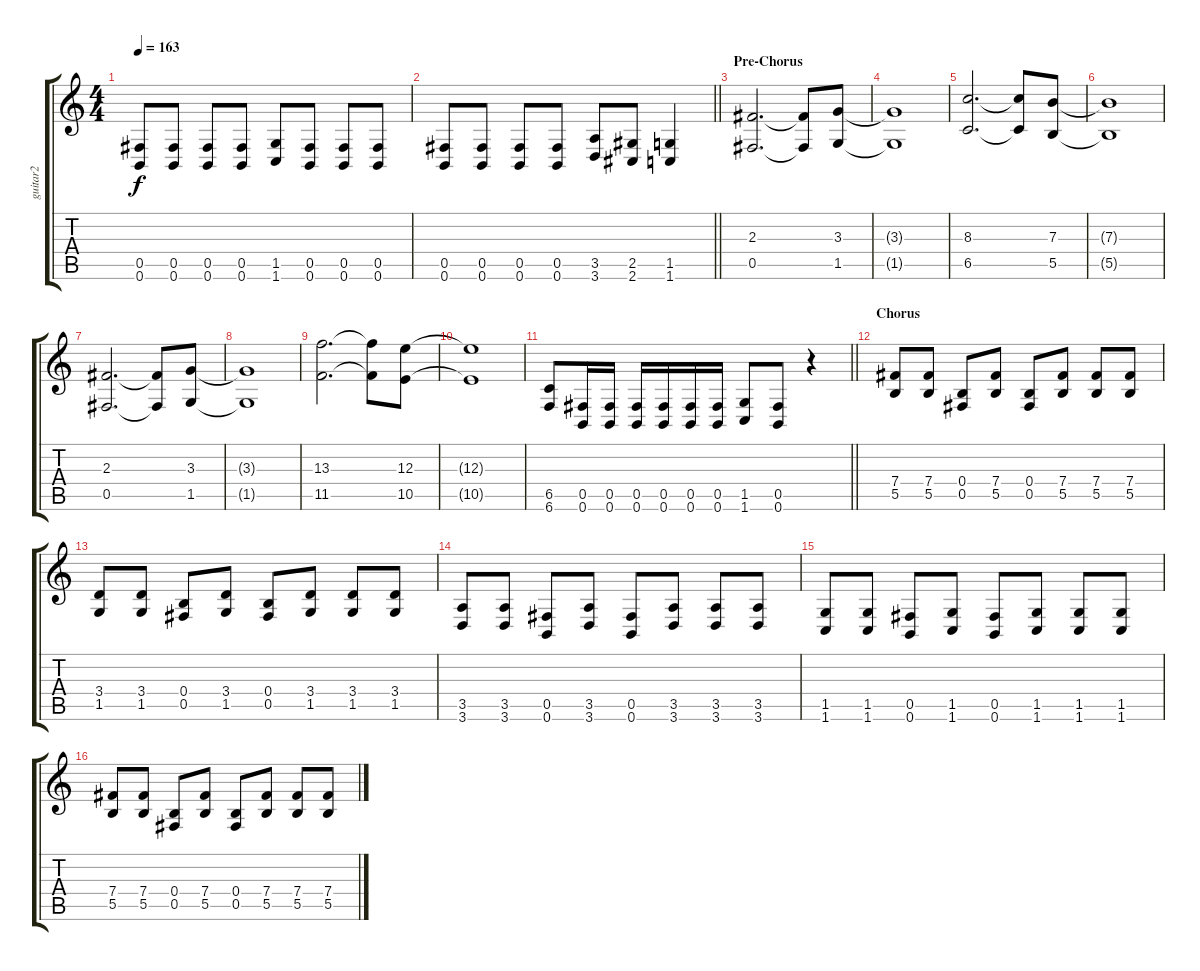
\track ("guitar2" "guitar2") {instrument overdrivenguitar}
\staff {score tabs}
\tuning (Db4 Ab3 E3 B2 Gb2 B1) {hide}
\ts (4 4)
\tempo 163
\clef g2
\ks c
(0.5 0.6).8{dy f} (0.5 0.6).8 (0.5 0.6).8 (0.5 0.6).8 (1.5 1.6).8 (0.5 0.6).8 (0.5 0.6).8 (0.5 0.6).8 |
\barLineRight lightlight
(0.5 0.6).8 (0.5 0.6).8 (0.5 0.6).8 (0.5 0.6).8 (3.5 3.6).8 (2.5 2.6).8 (1.5 1.6).4 |
\section ("" "Pre-Chorus")
(2.3 0.5).2{d} (2.3{t} 0.5{t}).8 (3.3 1.5).8 |
(3.3{t} 1.5{t}).1 |
(8.3 6.5).2{d} (8.3{t} 6.5{t}).8 (7.3 5.5).8 |
(7.3{t} 5.5{t}).1 |
(2.3 0.5).2{d} (2.3{t} 0.5{t}).8 (3.3 1.5).8 |
(3.3{t} 1.5{t}).1 |
(13.3 11.5).2{d} (13.3{t} 11.5{t}).8 (12.3 10.5).8 |
(12.3{t} 10.5{t}).1 |
\barLineRight lightlight
(6.5 6.6).8 (0.5 0.6).16 (0.5 0.6).16 (0.5 0.6).16 (0.5 0.6).16 (0.5 0.6).16 (0.5 0.6).16 (1.5 1.6).8 (0.5 0.6).8 r.4 |
\section ("" "Chorus")
(7.4 5.5).8 (7.4 5.5).8 (0.4 0.5).8 (7.4 5.5).8 (0.4 0.5).8 (7.4 5.5).8 (7.4 5.5).8 (7.4 5.5).8 |
(3.4 1.5).8 (3.4 1.5).8 (0.4 0.5).8 (3.4 1.5).8 (0.4 0.5).8 (3.4 1.5).8 (3.4 1.5).8 (3.4 1.5).8 |
(3.5 3.6).8 (3.5 3.6).8 (0.5 0.6).8 (3.5 3.6).8 (0.5 0.6).8 (3.5 3.6).8 (3.5 3.6).8 (3.5 3.6).8 |
(1.5 1.6).8 (1.5 1.6).8 (0.5 0.6).8 (1.5 1.6).8 (0.5 0.6).8 (1.5 1.6).8 (1.5 1.6).8 (1.5 1.6).8 |
(7.4 5.5).8 (7.4 5.5).8 (0.4 0.5).8 (7.4 5.5).8 (0.4 0.5).8 (7.4 5.5).8 (7.4 5.5).8 (7.4 5.5).8
